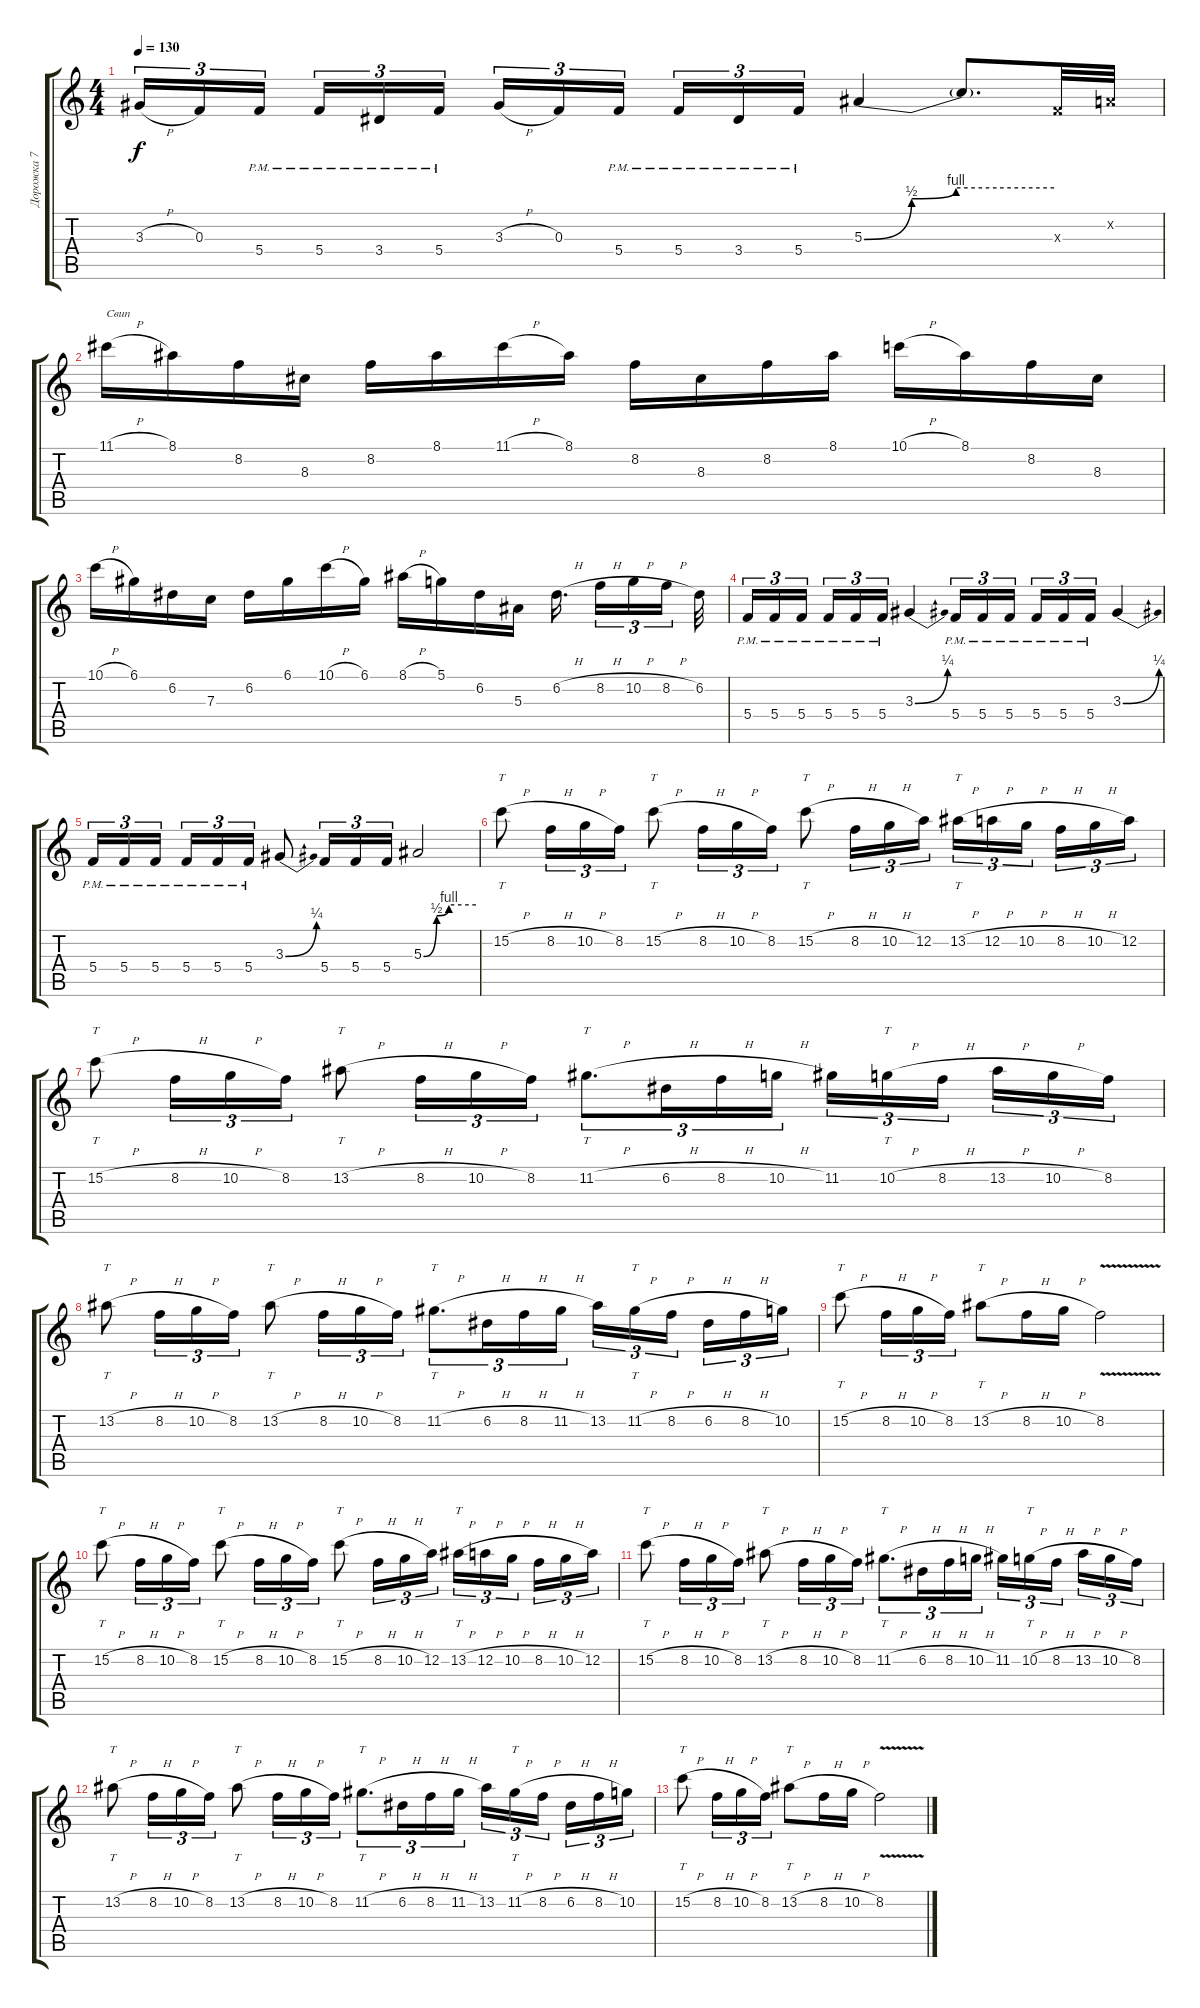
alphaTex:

\track ("Дорожка 7" "Дорожка 7") {instrument distortionguitar}
\staff {score tabs}
\tuning (D4 A3 F3 C3 G2 D2) {hide}
\ts (4 4)
\tempo 130
\clef g2
\ks c
3.3{h}.16{tu (3 2) dy f} 0.3.16{tu (3 2)} 5.4{pm}.16{tu (3 2) beam splitsecondary} 5.4{pm}.16{tu (3 2)} 3.4{pm}.16{tu (3 2)} 5.4{pm}.16{tu (3 2)} 3.3{h}.16{tu (3 2)} 0.3.16{tu (3 2)} 5.4{pm}.16{tu (3 2) beam splitsecondary} 5.4{pm}.16{tu (3 2)} 3.4{pm}.16{tu (3 2)} 5.4{pm}.16{tu (3 2)} 5.3{be (custom 0 0 15 2 29 4 60 4)}.4 5.3{t}.8{d} 0.3{x}.32 0.2{x}.32 |
11.1{h}.16{txt "Свип"} 8.1.16 8.2.16 8.3.16 8.2.16 8.1.16 11.1{h}.16 8.1.16 8.2.16 8.3.16 8.2.16 8.1.16 10.1{h}.16 8.1.16 8.2.16 8.3.16 |
10.1{h}.16 6.1.16 6.2.16 7.3.16 6.2.16 6.1.16 10.1{h}.16 6.1.16 8.1{h}.16 5.1.16 6.2.16 5.3.16 6.2{h}.16{d beam splitsecondary} 8.2{h}.16{tu (3 2)} 10.2{h}.16{tu (3 2)} 8.2{h}.16{tu (3 2) beam splitsecondary} 6.2.32 |
5.4{pm}.16{tu (3 2)} 5.4{pm}.16{tu (3 2)} 5.4{pm}.16{tu (3 2) beam splitsecondary} 5.4{pm}.16{tu (3 2)} 5.4{pm}.16{tu (3 2)} 5.4{pm}.16{tu (3 2)} 3.3{be (bend 0 0 60 1)}.4 5.4{pm}.16{tu (3 2)} 5.4{pm}.16{tu (3 2)} 5.4{pm}.16{tu (3 2) beam splitsecondary} 5.4{pm}.16{tu (3 2)} 5.4{pm}.16{tu (3 2)} 5.4{pm}.16{tu (3 2)} 3.3{be (bend 0 0 60 1)}.4 |
5.4{pm}.16{tu (3 2)} 5.4{pm}.16{tu (3 2)} 5.4{pm}.16{tu (3 2) beam splitsecondary} 5.4{pm}.16{tu (3 2)} 5.4{pm}.16{tu (3 2)} 5.4{pm}.16{tu (3 2)} 3.3{be (bend 0 0 60 1)}.8 5.4.16{tu (3 2)} 5.4.16{tu (3 2)} 5.4.16{tu (3 2)} 5.3{be (custom 0 0 15 2 29 4 60 4)}.2 |
15.2{h}.8{tt} 8.2{h}.16{tu (3 2)} 10.2{h}.16{tu (3 2)} 8.2.16{tu (3 2)} 15.2{h}.8{tt} 8.2{h}.16{tu (3 2)} 10.2{h}.16{tu (3 2)} 8.2.16{tu (3 2)} 15.2{h}.8{tt} 8.2{h}.16{tu (3 2)} 10.2{h}.16{tu (3 2)} 12.2.16{tu (3 2)} 13.2{h}.16{tt tu (3 2)} 12.2{h}.16{tu (3 2)} 10.2{h}.16{tu (3 2) beam splitsecondary} 8.2{h}.16{tu (3 2)} 10.2{h}.16{tu (3 2)} 12.2.16{tu (3 2)} |
15.2{h}.8{tt} 8.2{h}.16{tu (3 2)} 10.2{h}.16{tu (3 2)} 8.2.16{tu (3 2)} 13.2{h}.8{tt} 8.2{h}.16{tu (3 2)} 10.2{h}.16{tu (3 2)} 8.2.16{tu (3 2)} 11.2{h}.8{tt d tu (3 2)} 6.2{h}.16{tu (3 2)} 8.2{h}.16{tu (3 2)} 10.2{h}.16{tu (3 2)} 11.2.16{tu (3 2)} 10.2{h}.16{tt tu (3 2)} 8.2{h}.16{tu (3 2) beam splitsecondary} 13.2{h}.16{tu (3 2)} 10.2{h}.16{tu (3 2)} 8.2.16{tu (3 2)} |
13.2{h}.8{tt} 8.2{h}.16{tu (3 2)} 10.2{h}.16{tu (3 2)} 8.2.16{tu (3 2)} 13.2{h}.8{tt} 8.2{h}.16{tu (3 2)} 10.2{h}.16{tu (3 2)} 8.2.16{tu (3 2)} 11.2{h}.8{tt d tu (3 2)} 6.2{h}.16{tu (3 2)} 8.2{h}.16{tu (3 2)} 11.2{h}.16{tu (3 2)} 13.2.16{tu (3 2)} 11.2{h}.16{tt tu (3 2)} 8.2{h}.16{tu (3 2) beam splitsecondary} 6.2{h}.16{tu (3 2)} 8.2{h}.16{tu (3 2)} 10.2.16{tu (3 2)} |
15.2{h}.8{tt} 8.2{h}.16{tu (3 2)} 10.2{h}.16{tu (3 2)} 8.2.16{tu (3 2)} 13.2{h}.8{tt} 8.2{h}.16 10.2{h}.16 8.2{v}.2 |
15.2{h}.8{tt} 8.2{h}.16{tu (3 2)} 10.2{h}.16{tu (3 2)} 8.2.16{tu (3 2)} 15.2{h}.8{tt} 8.2{h}.16{tu (3 2)} 10.2{h}.16{tu (3 2)} 8.2.16{tu (3 2)} 15.2{h}.8{tt} 8.2{h}.16{tu (3 2)} 10.2{h}.16{tu (3 2)} 12.2.16{tu (3 2)} 13.2{h}.16{tt tu (3 2)} 12.2{h}.16{tu (3 2)} 10.2{h}.16{tu (3 2) beam splitsecondary} 8.2{h}.16{tu (3 2)} 10.2{h}.16{tu (3 2)} 12.2.16{tu (3 2)} |
15.2{h}.8{tt} 8.2{h}.16{tu (3 2)} 10.2{h}.16{tu (3 2)} 8.2.16{tu (3 2)} 13.2{h}.8{tt} 8.2{h}.16{tu (3 2)} 10.2{h}.16{tu (3 2)} 8.2.16{tu (3 2)} 11.2{h}.8{tt d tu (3 2)} 6.2{h}.16{tu (3 2)} 8.2{h}.16{tu (3 2)} 10.2{h}.16{tu (3 2)} 11.2.16{tu (3 2)} 10.2{h}.16{tt tu (3 2)} 8.2{h}.16{tu (3 2) beam splitsecondary} 13.2{h}.16{tu (3 2)} 10.2{h}.16{tu (3 2)} 8.2.16{tu (3 2)} |
13.2{h}.8{tt} 8.2{h}.16{tu (3 2)} 10.2{h}.16{tu (3 2)} 8.2.16{tu (3 2)} 13.2{h}.8{tt} 8.2{h}.16{tu (3 2)} 10.2{h}.16{tu (3 2)} 8.2.16{tu (3 2)} 11.2{h}.8{tt d tu (3 2)} 6.2{h}.16{tu (3 2)} 8.2{h}.16{tu (3 2)} 11.2{h}.16{tu (3 2)} 13.2.16{tu (3 2)} 11.2{h}.16{tt tu (3 2)} 8.2{h}.16{tu (3 2) beam splitsecondary} 6.2{h}.16{tu (3 2)} 8.2{h}.16{tu (3 2)} 10.2.16{tu (3 2)} |
15.2{h}.8{tt} 8.2{h}.16{tu (3 2)} 10.2{h}.16{tu (3 2)} 8.2.16{tu (3 2)} 13.2{h}.8{tt} 8.2{h}.16 10.2{h}.16 8.2{v}.2
